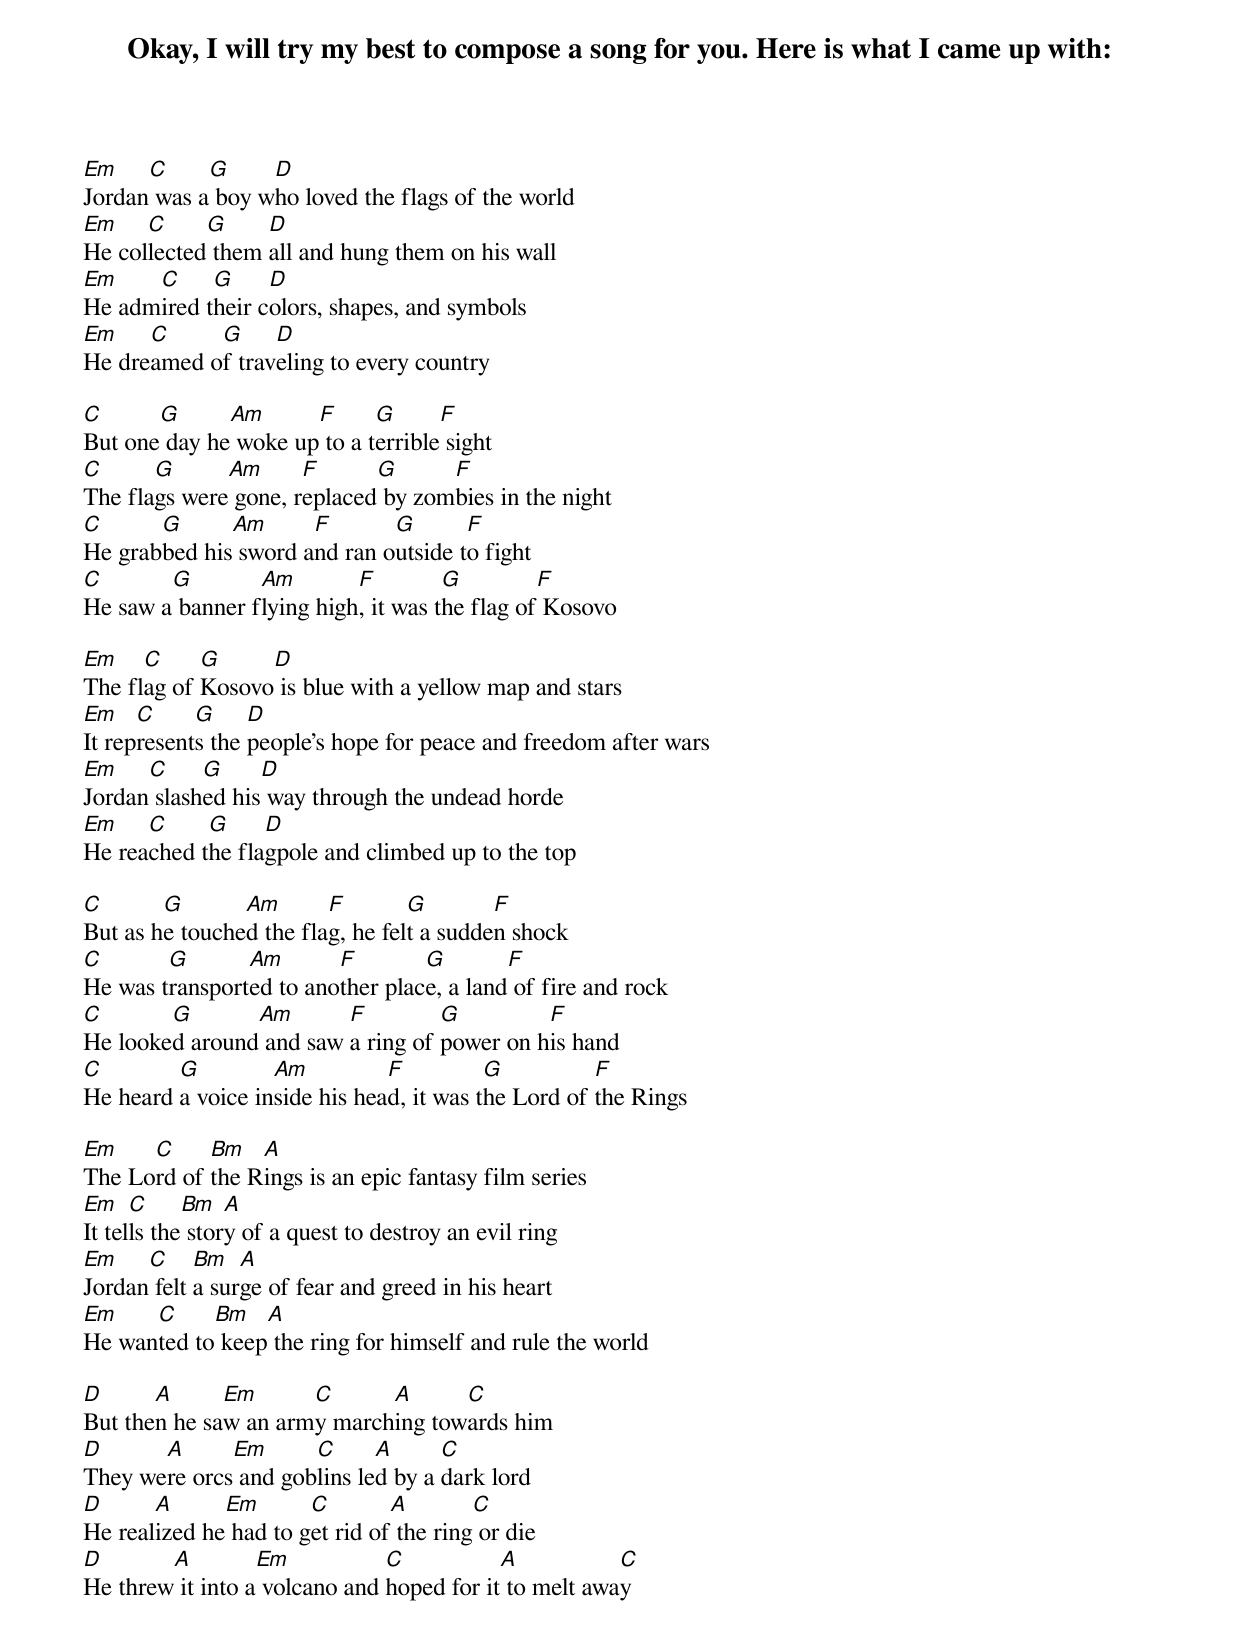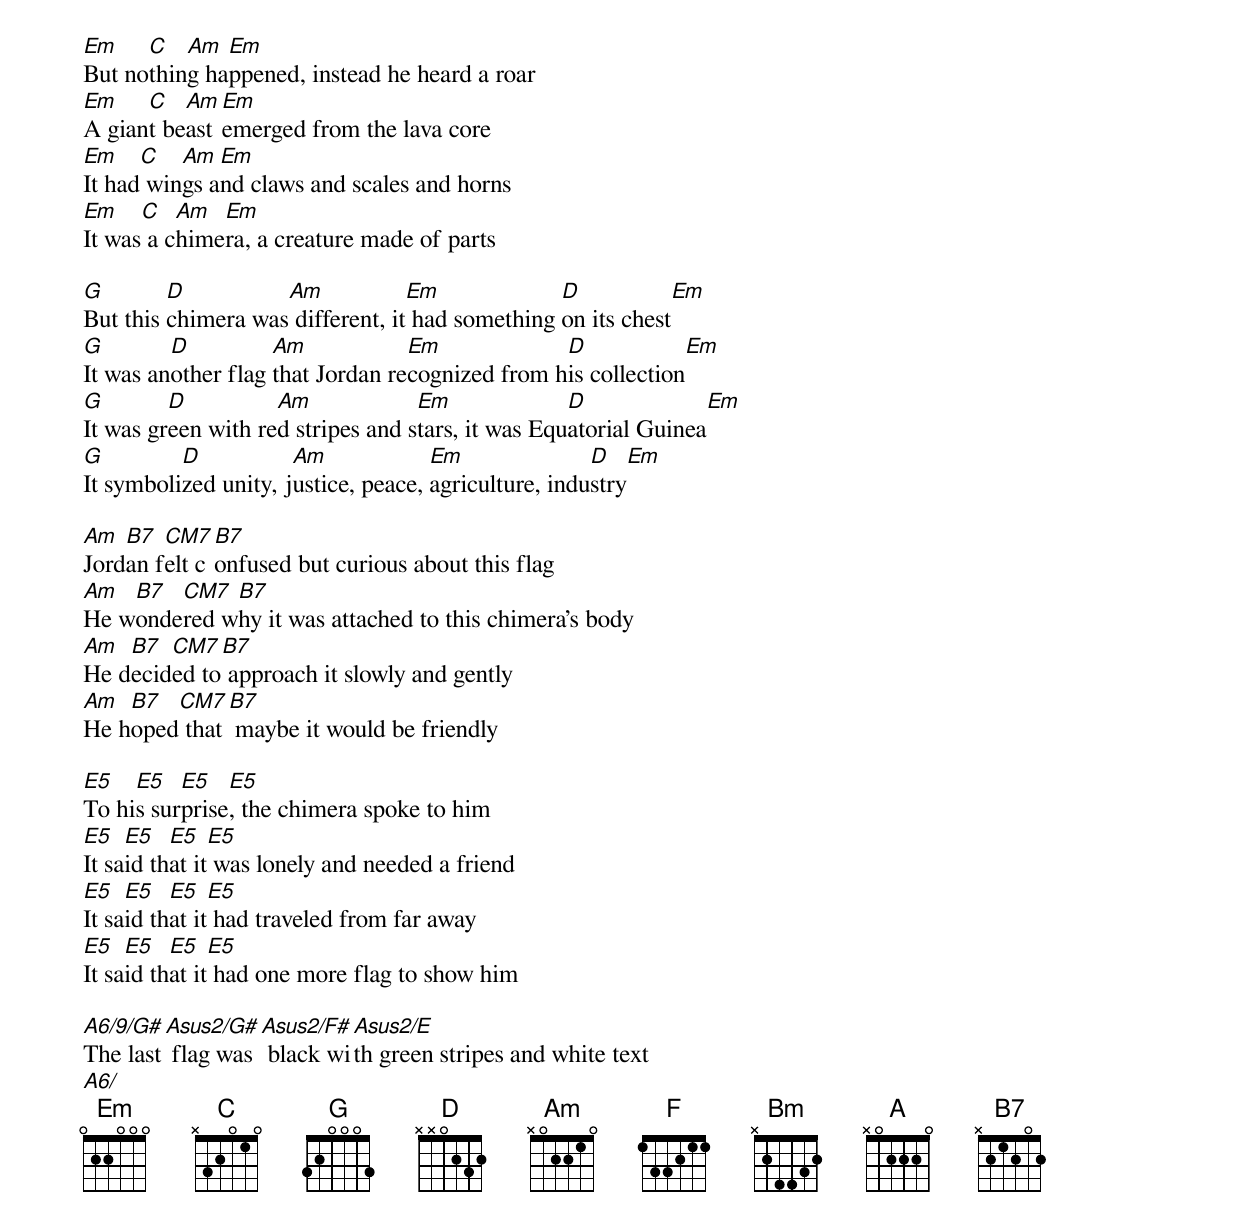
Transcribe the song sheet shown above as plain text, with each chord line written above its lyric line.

Okay, I will try my best to compose a song for you. Here is what I came up with:

Em    C     G     D
Jordan was a boy who loved the flags of the world
Em    C     G     D
He collected them all and hung them on his wall
Em    C     G     D
He admired their colors, shapes, and symbols
Em    C     G     D
He dreamed of traveling to every country

C      G      Am      F      G      F
But one day he woke up to a terrible sight
C      G      Am      F      G      F
The flags were gone, replaced by zombies in the night
C      G      Am      F       G       F
He grabbed his sword and ran outside to fight
C       G        Am        F         G         F
He saw a banner flying high, it was the flag of Kosovo

Em    C     G     D
The flag of Kosovo is blue with a yellow map and stars
Em    C     G     D
It represents the people's hope for peace and freedom after wars
Em    C     G     D
Jordan slashed his way through the undead horde
Em    C     G     D
He reached the flagpole and climbed up to the top

C       G       Am       F        G        F
But as he touched the flag, he felt a sudden shock
C       G       Am       F        G        F
He was transported to another place, a land of fire and rock
C       G       Am       F         G         F
He looked around and saw a ring of power on his hand
C        G         Am          F          G          F
He heard a voice inside his head, it was the Lord of the Rings

Em    C     Bm   A
The Lord of the Rings is an epic fantasy film series
Em    C     Bm   A
It tells the story of a quest to destroy an evil ring
Em    C     Bm   A
Jordan felt a surge of fear and greed in his heart
Em    C     Bm   A
He wanted to keep the ring for himself and rule the world

D      A      Em      C      A      C
But then he saw an army marching towards him
D      A      Em      C      A      C
They were orcs and goblins led by a dark lord
D      A      Em       C        A        C
He realized he had to get rid of the ring or die
D       A         Em           C           A           C
He threw it into a volcano and hoped for it to melt away

Em    C   Am  Em
But nothing happened, instead he heard a roar
Em    C   Am  Em
A giant beast emerged from the lava core
Em    C   Am  Em
It had wings and claws and scales and horns
Em    C   Am  Em
It was a chimera, a creature made of parts

G        D          Am            Em             D            Em
But this chimera was different, it had something on its chest
G        D          Am            Em             D            Em
It was another flag that Jordan recognized from his collection
G        D          Am             Em              D              Em
It was green with red stripes and stars, it was Equatorial Guinea
G         D           Am             Em               D               Em
It symbolized unity, justice, peace, agriculture, industry

Am  B7  CM7  B7
Jordan felt confused but curious about this flag
Am  B7  CM7  B7
He wondered why it was attached to this chimera's body
Am  B7  CM7  B7
He decided to approach it slowly and gently
Am  B7  CM7  B7
He hoped that maybe it would be friendly

E5   E5   E5   E5
To his surprise, the chimera spoke to him
E5   E5   E5   E5
It said that it was lonely and needed a friend
E5   E5   E5   E5
It said that it had traveled from far away
E5   E5   E5   E5
It said that it had one more flag to show him

A6/9/G# Asus2/G# Asus2/F# Asus2/E
The last flag was black with green stripes and white text
A6/
